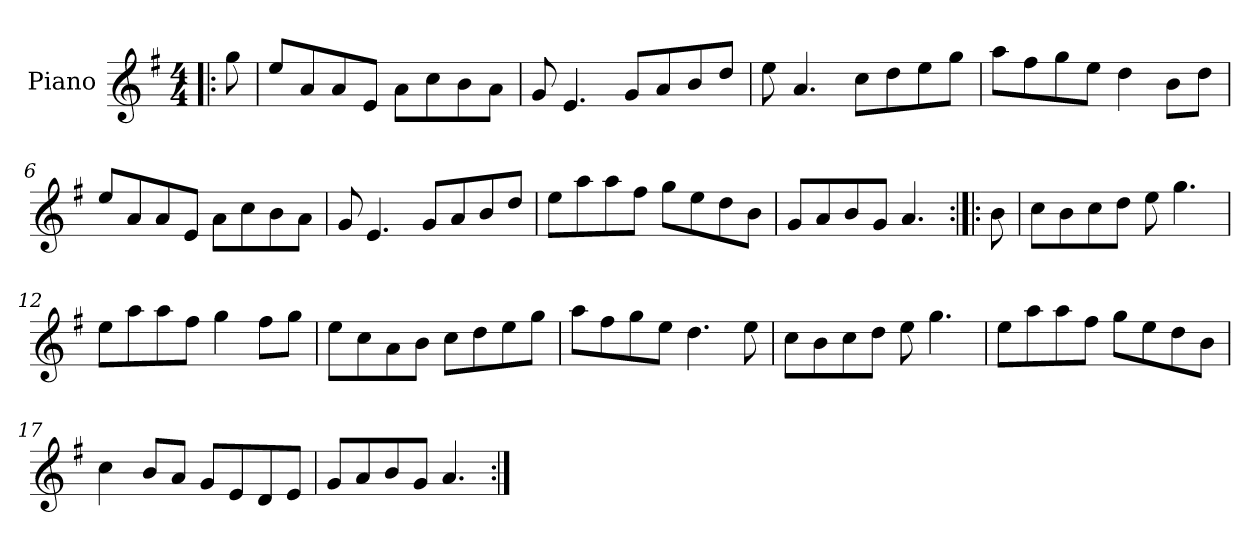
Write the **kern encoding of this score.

**kern
*part1
*staff1
*I"Piano
*I'Pno
*clefG2
*k[f#]
*A:dor
*M4/4
=1!|:
8gg\
=2
8ee/L
8a/
8a/
8e/J
8a\L
8cc\
8b\
8a\J
=3
8g/
4.e/
8g/L
8a/
8b/
8dd/J
=4
8ee\
4.a/
8cc\L
8dd\
8ee\
8gg\J
=5
8aa\L
8ff#\
8gg\
8ee\J
4dd\
8b\L
8dd\J
=6
8ee/L
8a/
8a/
8e/J
8a\L
8cc\
8b\
8a\J
=7
8g/
4.e/
8g/L
8a/
8b/
8dd/J
=8
8ee\L
8aa\
8aa\
8ff#\J
8gg\L
8ee\
8dd\
8b\J
=9
8g/L
8a/
8b/
8g/J
4.a/
=10:|!|:
8b\
=11
8cc\L
8b\
8cc\
8dd\J
8ee\
4.gg\
=12
8ee\L
8aa\
8aa\
8ff#\J
4gg\
8ff#\L
8gg\J
=13
8ee\L
8cc\
8a\
8b\J
8cc\L
8dd\
8ee\
8gg\J
=14
8aa\L
8ff#\
8gg\
8ee\J
4.dd\
8ee\
=15
8cc\L
8b\
8cc\
8dd\J
8ee\
4.gg\
=16
8ee\L
8aa\
8aa\
8ff#\J
8gg\L
8ee\
8dd\
8b\J
=17
4cc\
8b/L
8a/J
8g/L
8e/
8d/
8e/J
=18
8g/L
8a/
8b/
8g/J
4.a/
=:|!
*-
